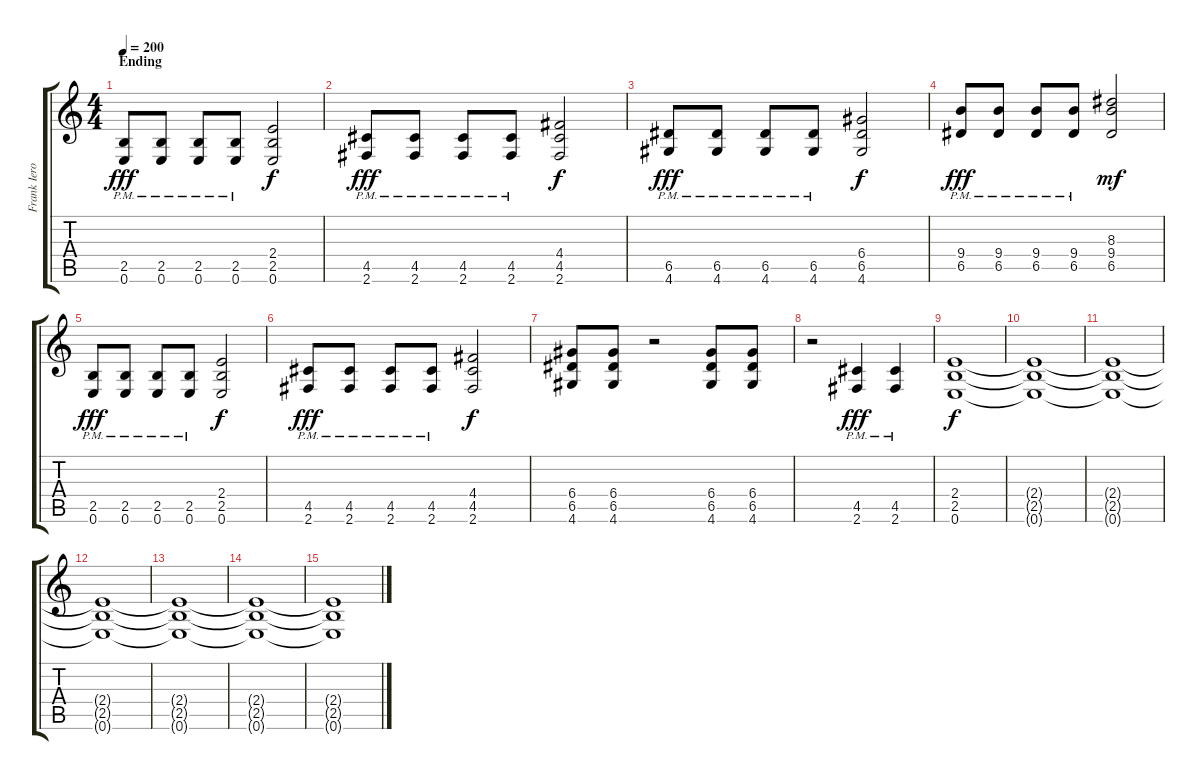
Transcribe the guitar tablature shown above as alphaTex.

\track ("Frank Iero" "Frank Iero") {instrument distortionguitar}
\staff {score tabs}
\tuning (E4 B3 G3 D3 A2 E2) {hide}
\ts (4 4)
\section ("" "Ending")
\tempo 200
\clef g2
\ks c
(2.5{pm} 0.6{pm}).8{dy fff} (2.5{pm} 0.6{pm}).8 (2.5{pm} 0.6{pm}).8 (2.5{pm} 0.6{pm}).8 (2.4 2.5 0.6).2{dy f} |
(4.5{pm} 2.6{pm}).8{dy fff} (4.5{pm} 2.6{pm}).8 (4.5{pm} 2.6{pm}).8 (4.5{pm} 2.6{pm}).8 (4.4 4.5 2.6).2{dy f} |
(6.5{pm} 4.6{pm}).8{dy fff} (6.5{pm} 4.6{pm}).8 (6.5{pm} 4.6{pm}).8 (6.5{pm} 4.6{pm}).8 (6.4 6.5 4.6).2{dy f} |
(9.4{pm} 6.5{pm}).8{dy fff} (9.4{pm} 6.5{pm}).8 (9.4{pm} 6.5{pm}).8 (9.4{pm} 6.5{pm}).8 (8.3 9.4 6.5).2{dy mf} |
(2.5{pm} 0.6{pm}).8{dy fff} (2.5{pm} 0.6{pm}).8 (2.5{pm} 0.6{pm}).8 (2.5{pm} 0.6{pm}).8 (2.4 2.5 0.6).2{dy f} |
(4.5{pm} 2.6{pm}).8{dy fff} (4.5{pm} 2.6{pm}).8 (4.5{pm} 2.6{pm}).8 (4.5{pm} 2.6{pm}).8 (4.4 4.5 2.6).2{dy f} |
(6.4 6.5 4.6).8 (6.4 6.5 4.6).8 r.2 (6.4 6.5 4.6).8 (6.4 6.5 4.6).8 |
r.2 (4.5{pm} 2.6{pm}).4{dy fff} (4.5{pm} 2.6{pm}).4 |
(2.4 2.5 0.6).1{dy f} |
(2.4{t} 2.5{t} 0.6{t}).1 |
(2.4{t} 2.5{t} 0.6{t}).1 |
(2.4{t} 2.5{t} 0.6{t}).1 |
(2.4{t} 2.5{t} 0.6{t}).1 |
(2.4{t} 2.5{t} 0.6{t}).1 |
(2.4{t} 2.5{t} 0.6{t}).1
